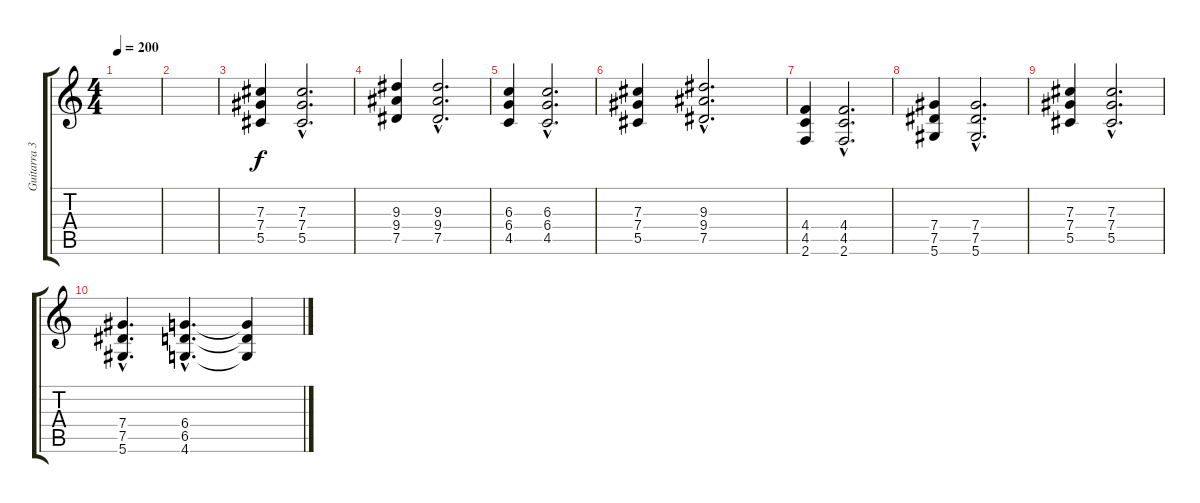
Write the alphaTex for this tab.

\track ("Guitarra 3" "Guitarra 3") {instrument distortionguitar}
\staff {score tabs}
\tuning (Eb4 Bb3 Gb3 Db3 Ab2 Eb2) {hide}
\ts (4 4)
\tempo 200
\clef g2
\ks c
|
|
(7.3 7.4 5.5).4 (7.3{hac} 7.4{hac} 5.5{hac}).2{d} |
(9.3 9.4 7.5).4 (9.3{hac} 9.4{hac} 7.5{hac}).2{d} |
(6.3 6.4 4.5).4 (6.3{hac} 6.4{hac} 4.5{hac}).2{d} |
(7.3 7.4 5.5).4 (9.3{hac} 9.4{hac} 7.5{hac}).2{d} |
(4.4 4.5 2.6).4 (4.4{hac} 4.5{hac} 2.6{hac}).2{d} |
(7.4 7.5 5.6).4 (7.4{hac} 7.5{hac} 5.6{hac}).2{d} |
(7.3 7.4 5.5).4 (7.3{hac} 7.4{hac} 5.5{hac}).2{d} |
(7.4{hac} 7.5{hac} 5.6{hac}).4{d} (6.4{hac} 6.5{hac} 4.6{hac}).4{d} (6.4{t} 6.5{t} 4.6{t}).4
